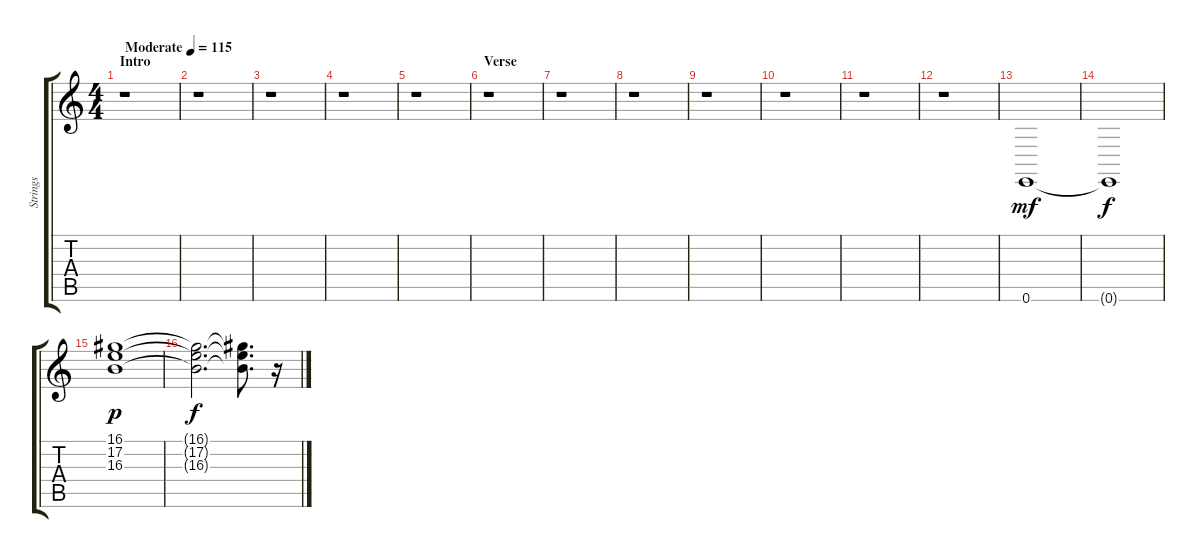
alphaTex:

\track ("Strings" "Strings") {instrument synthstrings1}
\staff {score tabs}
\tuning (E4 B3 G3 D3 A2 E2) {hide}
\ts (4 4)
\section ("" "Intro")
\tempo (115 "Moderate")
\clef g2
\ks c
r.1{dy mf instrument synthstrings1} |
r.1 |
r.1 |
r.1 |
r.1 |
\section ("" "Verse")
r.1 |
r.1 |
r.1 |
r.1 |
r.1 |
r.1 |
r.1 |
0.6.1 |
0.6{t}.1{dy f} |
(16.1 17.2 16.3).1{dy p} |
(16.1{t} 17.2{t} 16.3{t}).2{d dy f} (16.1{t} 17.2{t} 16.3{t}).8{d} r.16
